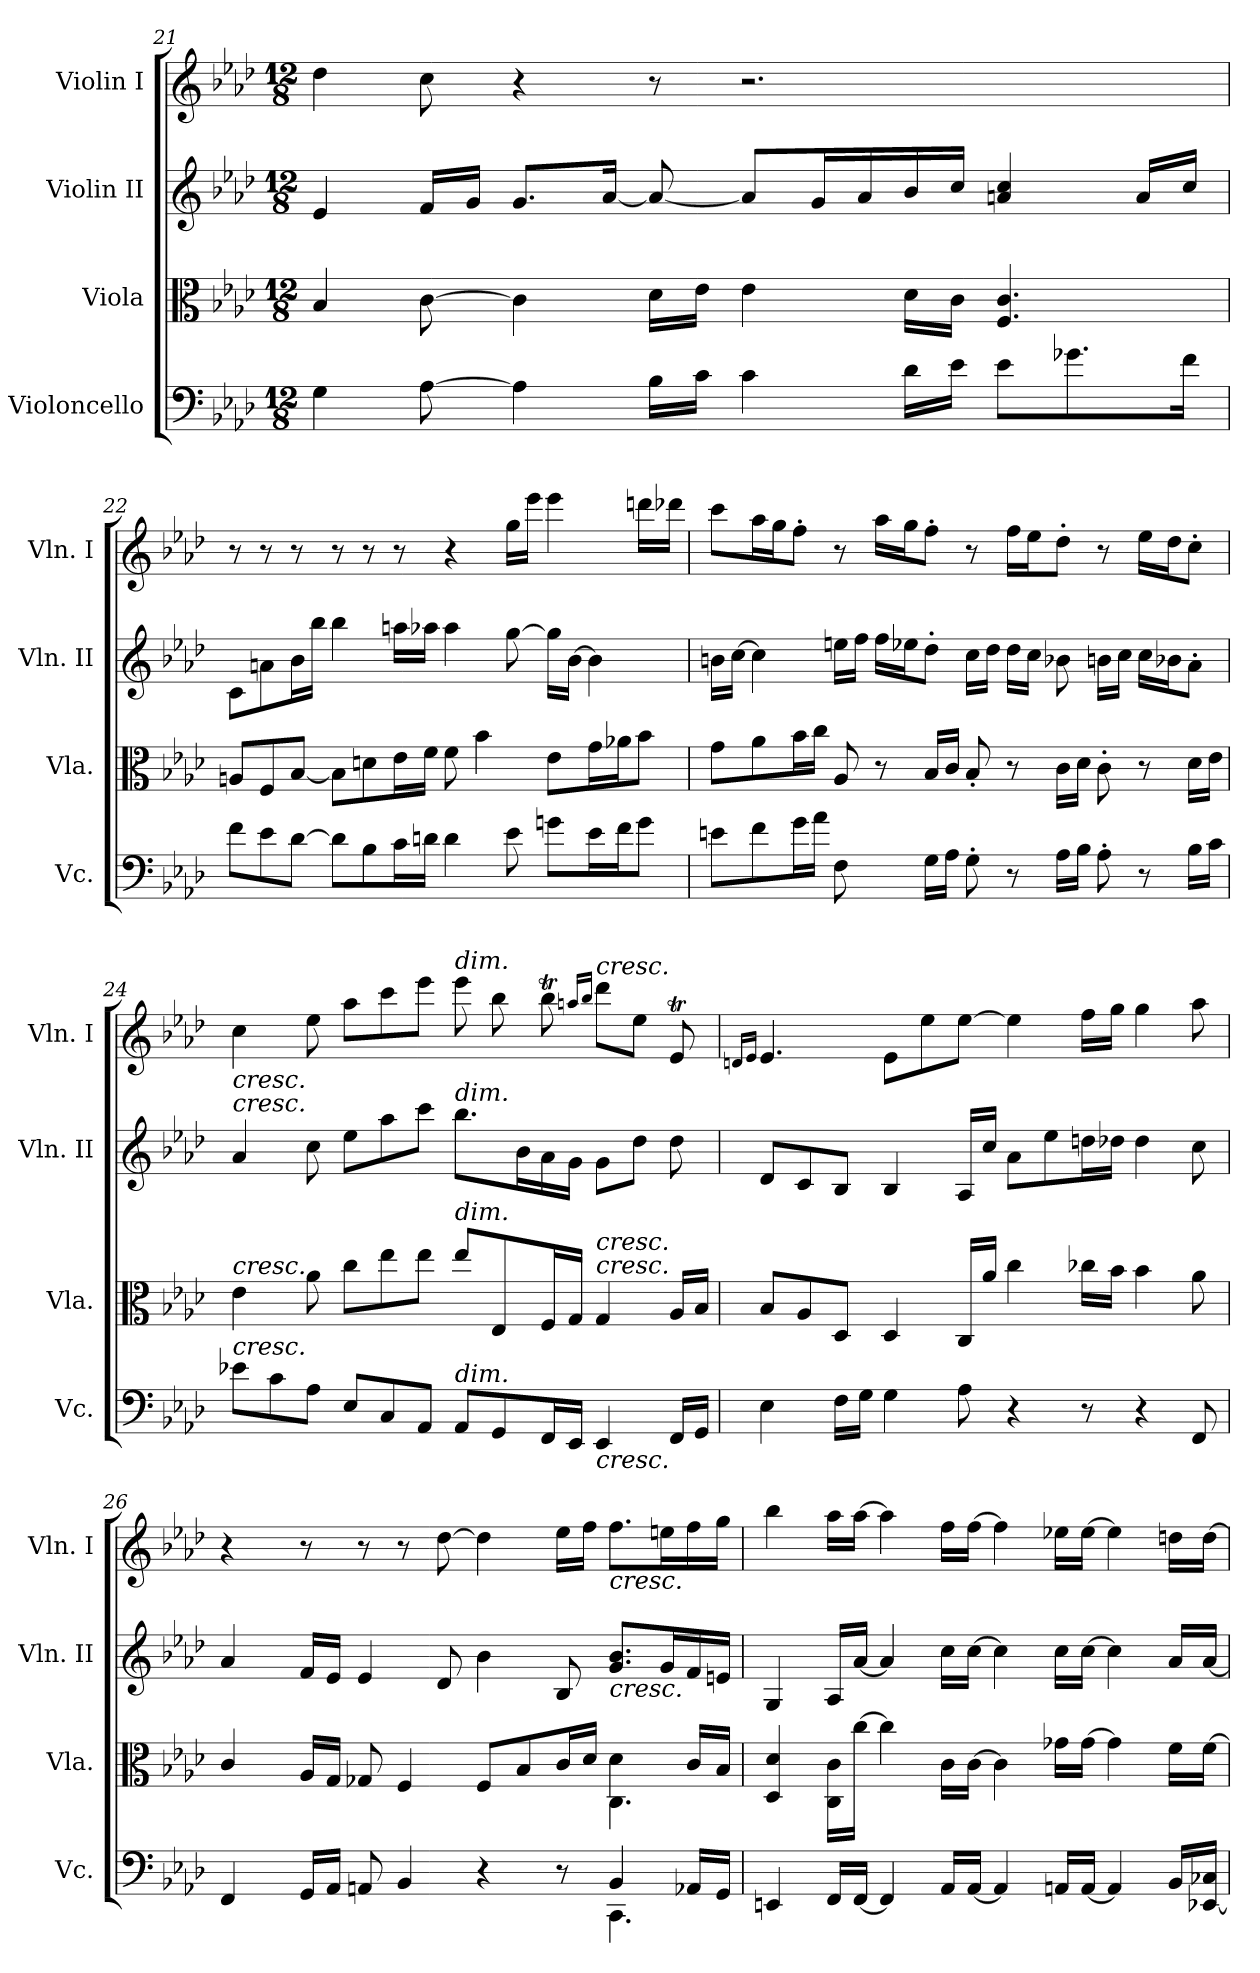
**kern	**kern	**kern	**kern
*part4	*part3	*part2	*part1
*staff4	*staff3	*staff2	*staff1
*I"Violoncello	*I"Viola	*I"Violin II	*I"Violin I
*I'Vc.	*I'Vla.	*I'Vln. II	*I'Vln. I
*clefF4	*clefC3	*clefG2	*clefG2
*k[b-e-a-d-]	*k[b-e-a-d-]	*k[b-e-a-d-]	*k[b-e-a-d-]
*A-:	*A-:	*A-:	*A-:
*M12/8	*M12/8	*M12/8	*M12/8
=21	=21	=21	=21
4G\	4B-/	4e-/	4dd-\
[8A-\	[8c\	16f/LL	8cc\
.	.	16g/JJ	.
4A-\]	4c\]	8.g/L	4r
.	.	[16a-/Jk	.
16B-\LL	16d-\LL	8a-/_	8r
16c\JJ	16e-\JJ	.	.
4c\	4e-\	8a-/L]	2.r
.	.	16g/L	.
.	.	16a-/	.
16d-\LL	16d-\LL	16b-/	.
16e-\JJ	16c\JJ	16cc/JJ	.
8e-\L	4.F/ 4.c/	4an/ 4cc/	.
8.g-X\	.	.	.
.	.	16a/LL	.
16f\Jk	.	16cc/JJ	.
=22	=22	=22	=22
8f\L	8An/L	8c\L	8r
8e-\	8F/	8an\	8r
[8d-\J	[8B-/J	16b-\L	8r
.	.	16bb-\JJ	.
8d-\L]	8B-\L]	4bb-\	8r
8B-\	8dn\	.	8r
16c\L	16e-\L	16aan\LL	8r
16dn\JJ	16f\JJ	16aa-X\JJ	.
4d\	8f\	4aa-\	4r
.	4b-\	.	.
8e-\	.	[8gg\	16gg\LL
.	.	.	16eee-\JJ
8gn\L	8e-\L	16gg\LL]	4eee-\
.	.	[16b-\JJ	.
16e-\L	16g\L	4b-\]	.
16f\J	16a-X\J	.	.
8g\J	8b-\J	.	16dddn\LL
.	.	.	16ddd-X\JJ
=23	=23	=23	=23
8en\L	8g\L	16bn\LL	8ccc\L
.	.	[16cc\JJ	.
8f\	8a-\	4cc\]	16aa-\L
.	.	.	16gg\J
16g\L	16b-\L	.	8ff'\J
16a-\JJ	16cc\JJ	.	.
8F\	8A-/	16een\LL	8r
.	.	16ff\JJ	.
8ryy	8r	16ff\LL	16aa-\LL
.	.	16ee-X\J	16gg\J
16G\LL	16B-/LL	8dd-'\J	8ff'\J
16A-\JJ	16c/JJ	.	.
8G'\	8B-'/	16cc\LL	8r
.	.	16dd-\JJ	.
8r	8r	16dd-\LL	16ff\LL
.	.	16cc\JJ	16ee-\J
16A-\LL	16c\LL	8b-X\	8dd-'\J
16B-\JJ	16d-\JJ	.	.
8A-'\	8c'\	16bn\LL	8r
.	.	16cc\JJ	.
8r	8r	16cc\LL	16ee-\LL
.	.	16b-X\J	16dd-\J
16B-\LL	16d-\LL	8a-'\J	8cc'\J
16c\JJ	16e-\JJ	.	.
=24	=24	=24	=24
!	!	!	!LO:TX:b:i:t=cresc.
!	!	!LO:TX:a:i:t=cresc.	!
!	!LO:TX:a:i:t=cresc.	!	!
!LO:TX:a:i:t=cresc.	!	!	!
8e-X\L	4e-\	4a-/	4cc\
8c\	.	.	.
8A-\J	8a-\	8cc\	8ee-\
8E-/L	8cc\L	8ee-\L	8aa-\L
8C/	8ee-\	8aa-\	8ccc\
8AA-/J	8ee-\J	8ccc\J	8eee-\J
!	!	!	!LO:TX:a:i:t=dim.
!	!	!LO:TX:a:i:t=dim.	!
!	!LO:TX:a:i:t=dim.	!	!
!LO:TX:a:i:t=dim.	!	!	!
8AA-/L	8ee-/L	8.bb-\L	8eee-\
8GG/	8E-/	.	8bb-\
.	.	16b-\L	.
16FF/L	16F/L	16a-\	8bb-T\
16EE-/JJ	16G/JJ	16g\JJ	.
.	.	.	16qaan/LL
.	.	.	16qbb-/JJ
!	!	!	!LO:TX:a:i:t=cresc.
!	!LO:TX:a:i:t=cresc.	!	!
!	!LO:TX:a:i:t=cresc.	!	!
!LO:TX:b:i:t=cresc.	!	!	!
4EE-/	4G/	8g\L	8ddd-\L
.	.	8dd-\J	8ee-\J
16FF/LL	16A-/LL	8dd-\	8e-T/
16GG/JJ	16B-/JJ	.	.
=25	=25	=25	=25
.	.	.	16qdn/LL
.	.	.	16qe-/JJ
4E-\	8B-/L	8d-/L	4.e-/
.	8A-/	8c/	.
16F\LL	8D-/J	8B-/J	.
16G\JJ	.	.	.
4G\	4D-/	4B-/	8e-\L
.	.	.	8ee-\
8A-\	16C/LL	16A-/LL	[8ee-\J
.	16a-/JJ	16cc/JJ	.
4r	4cc\	8a-\L	4ee-\]
.	.	8ee-\	.
8r	16cc-X\LL	16ddn\L	16ff\LL
.	16b-\JJ	16dd-X\JJ	16gg\JJ
4r	4b-\	4dd-\	4gg\
8FF/	8a-\	8cc\	8aa-\
=26	=26	=26	=26
*^	*^	*	*
4FF/	8ryy	4c/	8ryy	4a-/	4r
*v	*v	*	*	*	*
*	*v	*v	*	*
16GG/LL	16A-/LL	16f/LL	8r
16AA-/JJ	16G/JJ	16e-/JJ	.
8AAn/	8G-X/	4e-/	8r
4BB-/	4F/	.	8r
.	.	8d-/	[8dd-\
4r	8F/L	4b-\	4dd-\]
.	8B-/	.	.
8r	16c/L	8B-/	16ee-\LL
.	16d-/JJ	.	16ff\JJ
*^	*^	*	*
!	!	!	!	!	!LO:TX:b:i:t=cresc.
!	!	!	!	!LO:TX:b:i:t=cresc.	!
4BB-/	4.CC\	4d-\	4.C\	8.g/ 8.b-/L	8.ff\L
.	.	.	.	16g/L	16een\L
16AA-X/LL	.	16c/LL	.	16f/	16ff\
16GG/JJ	.	16B-/JJ	.	16en/JJ	16gg\JJ
*v	*v	*	*	*	*
*	*v	*v	*	*
=27	=27	=27	=27
4EEn/	4D-/ 4d-/	4G/	4bb-\
16FF/LL	16C\ 16c\LL	16A-/LL	16aa-\LL
[16FF/JJ	[16cc\JJ	[16a-/JJ	[16aa-\JJ
4FF/]	4cc\]	4a-/]	4aa-\]
16AA-/LL	16c\LL	16cc\LL	16ff\LL
[16AA-/JJ	[16c\JJ	[16cc\JJ	[16ff\JJ
4AA-/]	4c\]	4cc\]	4ff\]
16AAn/LL	16g-X\LL	16cc\LL	16ee-X\LL
[16AA/JJ	[16g-\JJ	[16cc\JJ	[16ee-\JJ
4AA/]	4g-\]	4cc\]	4ee-\]
16BB-/LL	16f\LL	16a-/LL	16ddn\LL
[16EE-X/ 16C-X/JJ	[16f\JJ	[16a-/JJ	[16dd\JJ
=	=	=	=
*-	*-	*-	*-
